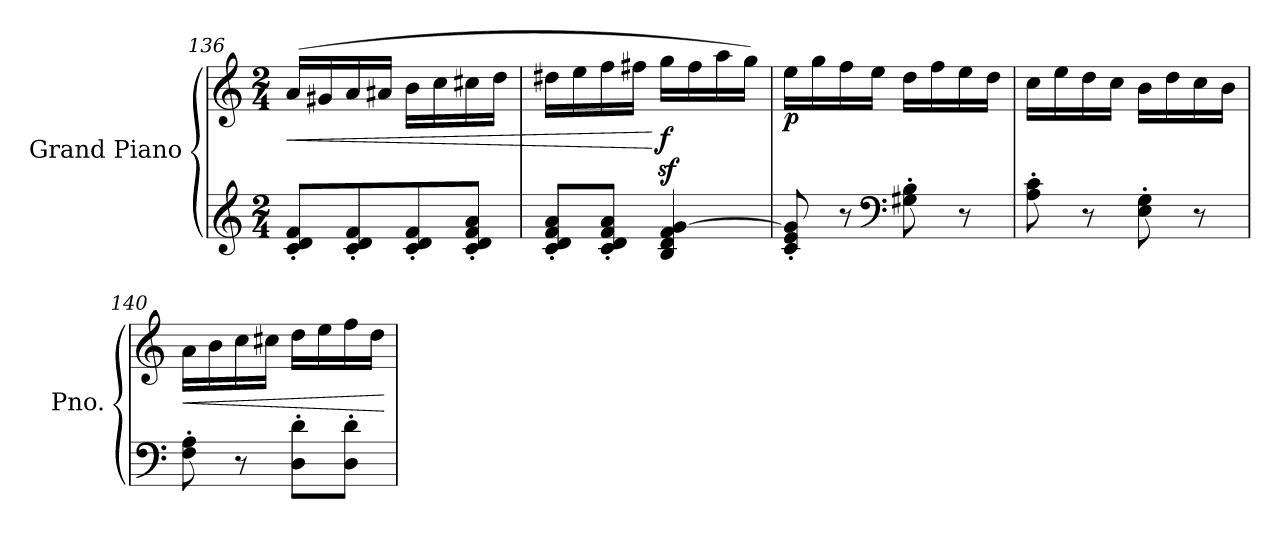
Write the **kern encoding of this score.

**kern	**kern	**dynam
*part1	*part1	*part1
*staff2	*staff1	*staff1/2
*I"Grand Piano	*	*
*I'Pno.	*	*
*clefG2	*clefG2	*
*k[]	*k[]	*
*M2/4	*M2/4	*
=136	=136	=136
!	!	!LO:HP:b
8c/' 8d/' 8f/'L	(16a/LL	<
.	16g#X/	.
8c/' 8d/' 8f/'	16a/	.
.	16a#X/JJ	.
8c/' 8d/' 8f/'	16b\LL	.
.	16cc\	.
8c/' 8d/' 8f/' 8a/'J	16cc#X\	.
.	16dd\JJ	.
!!LO:LB:g=z
=137	=137	=137
8c/' 8d/' 8f/' 8a/'L	16dd#X\LL	.
.	16ee\	.
8c/' 8d/' 8f/' 8a/'J	16ff\	.
.	16ff#X\JJ	.
!	!	!LO:DY:n=1:b
4B/ 4d/ 4f/ [4g/	16ggz<\LL	[ f
.	16ff#\	.
.	16aa\	.
.	16gg\JJ)	.
=138	=138	=138
!	!	!LO:DY:b
8c/' 8e/' 8g/]'	16ee\LL	p
.	16gg\	.
8r	16ff\	.
.	16ee\JJ	.
*clefF4	*	*
8G#X\' 8B\'	16dd\LL	.
.	16ff\	.
8r	16ee\	.
.	16dd\JJ	.
=139	=139	=139
8A\' 8c\'	16cc\LL	.
.	16ee\	.
8r	16dd\	.
.	16cc\JJ	.
8E\' 8G\'	16b\LL	.
.	16dd\	.
8r	16cc\	.
.	16b\JJ	.
=140	=140	=140
!	!	!LO:HP:b
8F\' 8A\'	16a\LL	<
.	16b\	.
8r	16cc\	.
.	16cc#X\JJ	.
8D\' 8d\'L	16dd\LL	.
.	16ee\	.
8D\' 8d\'J	16ff\	.
.	16dd\JJ	.
.	.	[
=	=	=
*-	*-	*-
